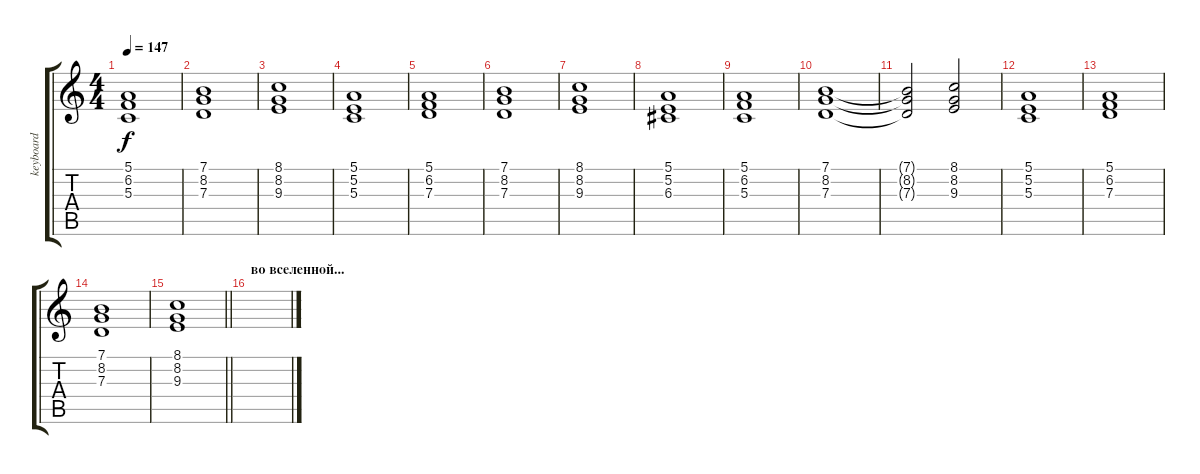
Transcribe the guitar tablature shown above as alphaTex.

\track ("keyboard" "keyboard") {instrument synthvoice}
\staff {score tabs}
\tuning (E4 B3 G3 D3 A2 E2) {hide}
\ts (4 4)
\tempo 147
\clef g2
\ks c
(5.1 6.2 5.3).1{dy f} |
(7.1 8.2 7.3).1 |
(8.1 8.2 9.3).1 |
(5.1 5.2 5.3).1 |
(5.1 6.2 7.3).1 |
(7.1 8.2 7.3).1 |
(8.1 8.2 9.3).1 |
(5.1 5.2 6.3).1 |
(5.1 6.2 5.3).1 |
(7.1 8.2 7.3).1 |
(7.1{t} 8.2{t} 7.3{t}).2 (8.1 8.2 9.3).2 |
(5.1 5.2 5.3).1 |
(5.1 6.2 7.3).1 |
(7.1 8.2 7.3).1 |
\barLineRight lightlight
(8.1 8.2 9.3).1 |
\section ("" "во вселенной...")
